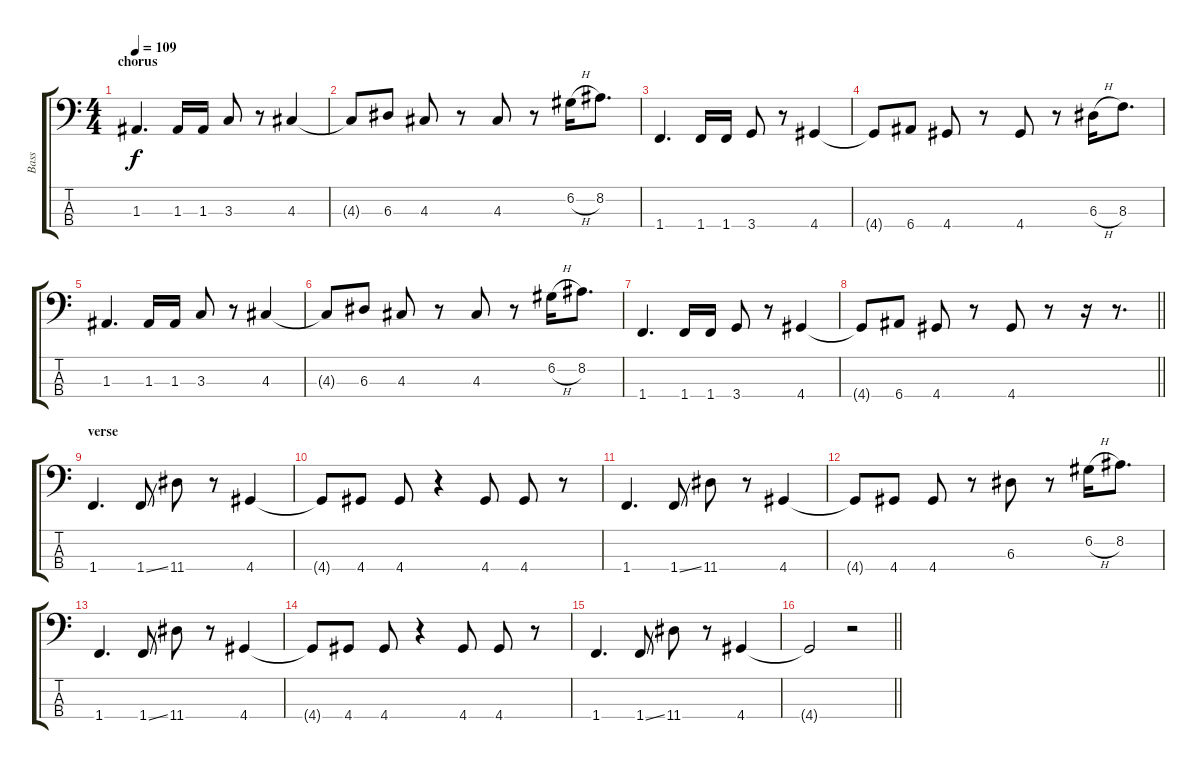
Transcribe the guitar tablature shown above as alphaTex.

\track ("Bass" "Bass") {instrument electricbassfinger}
\staff {score tabs}
\tuning (G2 D2 A1 E1) {hide}
\ts (4 4)
\section ("" "chorus")
\tempo 109
\clef f4
\ks c
1.3.4{d dy f} 1.3.16 1.3.16 3.3.8 r.8 4.3.4 |
4.3{t}.8 6.3.8 4.3.8 r.8 4.3.8 r.8 6.2{h}.16 8.2.8{d} |
1.4.4{d} 1.4.16 1.4.16 3.4.8 r.8 4.4.4 |
4.4{t}.8 6.4.8 4.4.8 r.8 4.4.8 r.8 6.3{h}.16 8.3.8{d} |
1.3.4{d} 1.3.16 1.3.16 3.3.8 r.8 4.3.4 |
4.3{t}.8 6.3.8 4.3.8 r.8 4.3.8 r.8 6.2{h}.16 8.2.8{d} |
1.4.4{d} 1.4.16 1.4.16 3.4.8 r.8 4.4.4 |
\barLineRight lightlight
4.4{t}.8 6.4.8 4.4.8 r.8 4.4.8 r.8 r.16 r.8{d} |
\section ("" "verse")
1.4.4{d} 1.4{ss}.8 11.4.8 r.8 4.4.4 |
4.4{t}.8 4.4.8 4.4.8 r.4 4.4.8 4.4.8 r.8 |
1.4.4{d} 1.4{ss}.8 11.4.8 r.8 4.4.4 |
4.4{t}.8 4.4.8 4.4.8 r.8 6.3.8 r.8 6.2{h}.16 8.2.8{d} |
1.4.4{d} 1.4{ss}.8 11.4.8 r.8 4.4.4 |
4.4{t}.8 4.4.8 4.4.8 r.4 4.4.8 4.4.8 r.8 |
1.4.4{d} 1.4{ss}.8 11.4.8 r.8 4.4.4 |
\barLineRight lightlight
4.4{t}.2 r.2
